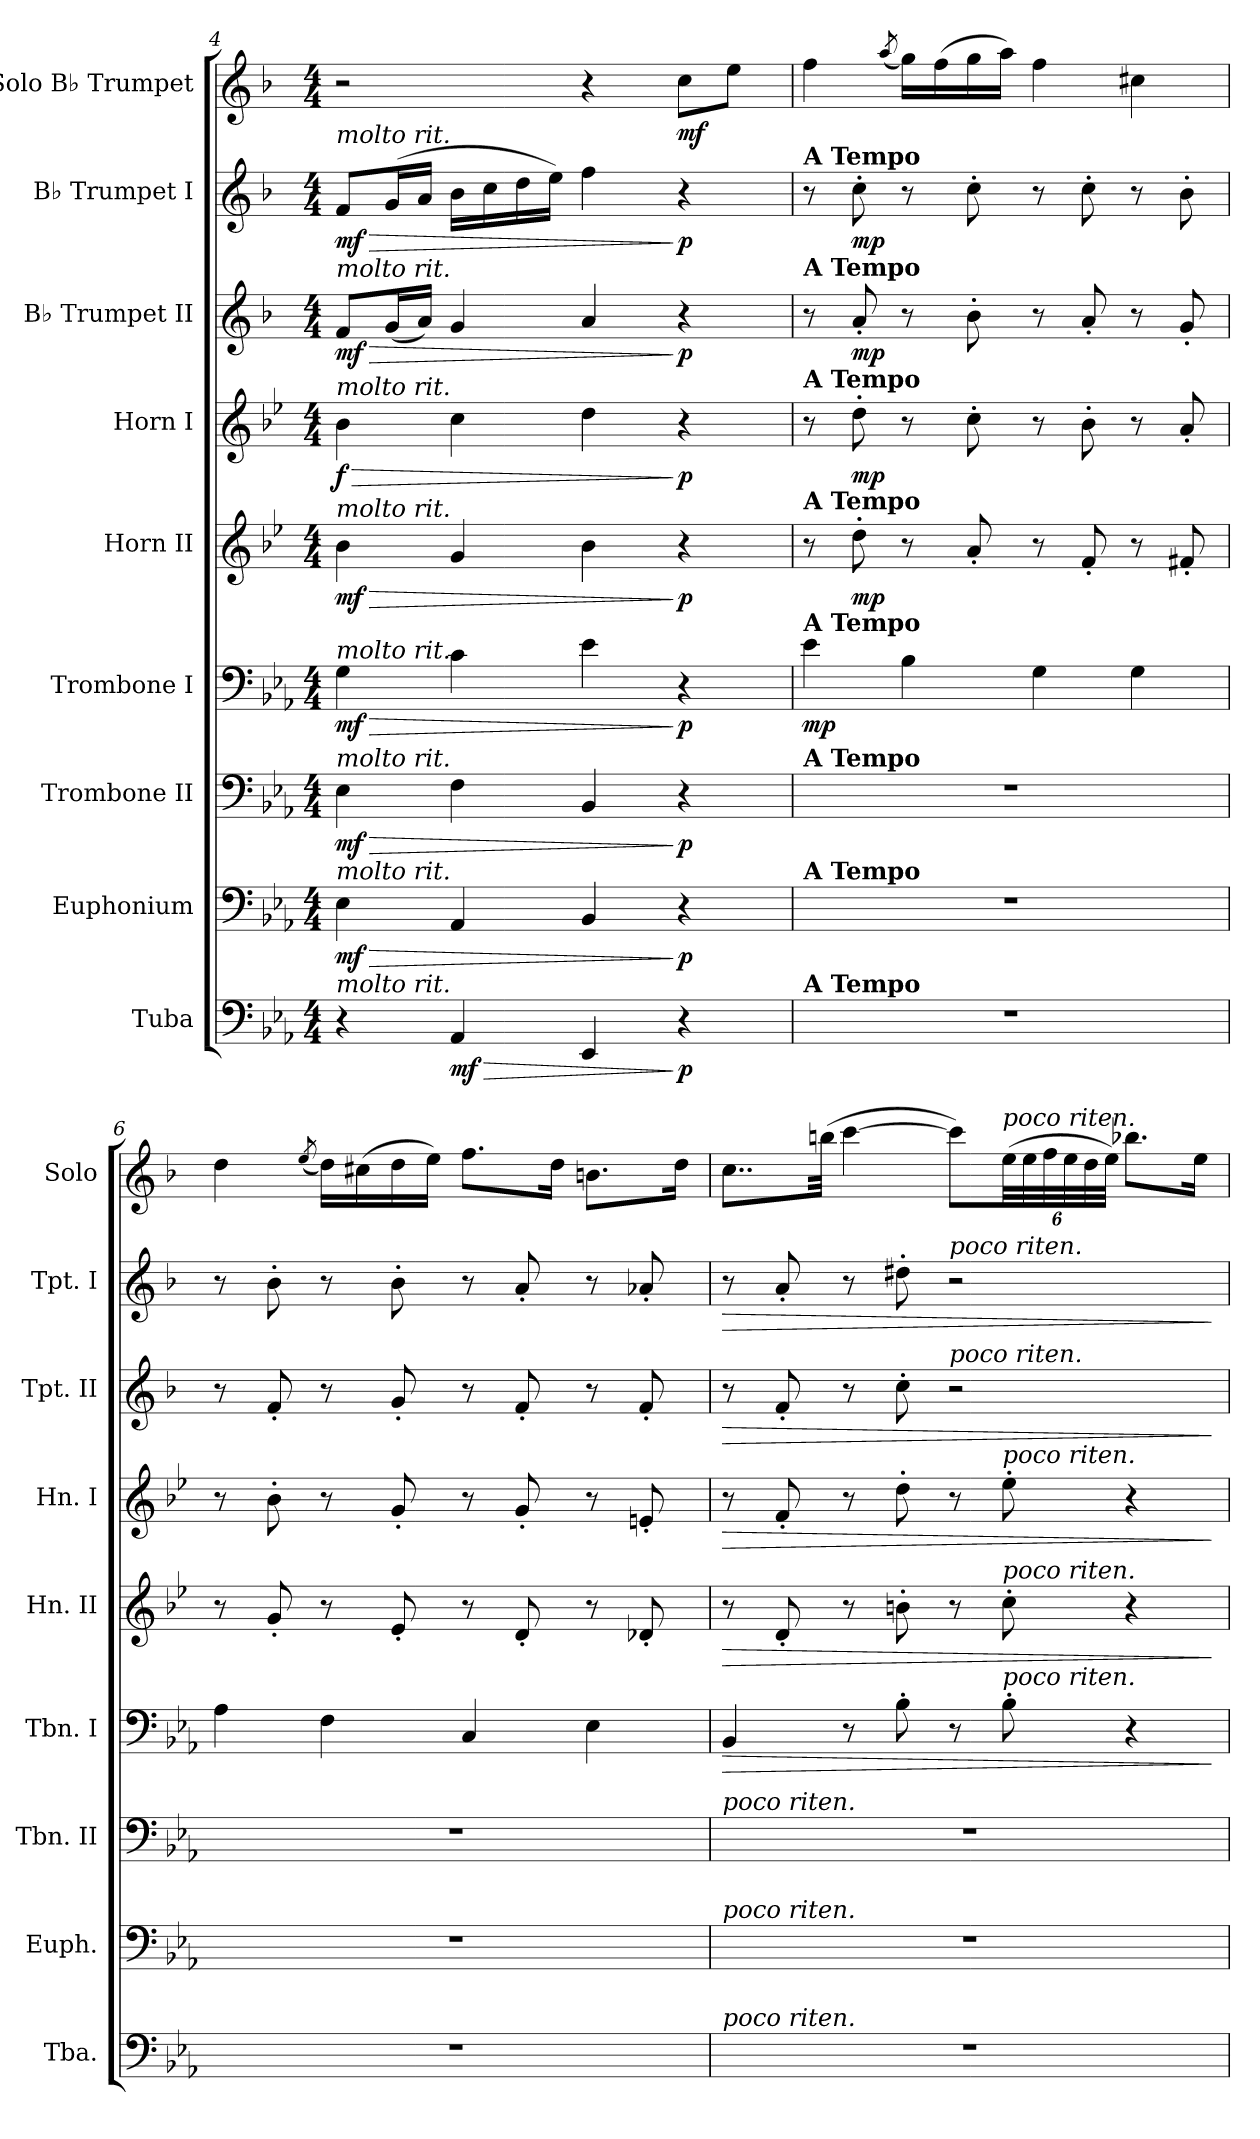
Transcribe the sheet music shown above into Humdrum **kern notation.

**kern	**dynam	**kern	**dynam	**kern	**dynam	**kern	**dynam	**kern	**dynam	**kern	**dynam	**kern	**dynam	**kern	**dynam	**kern	**dynam
*part9	*part9	*part8	*part8	*part7	*part7	*part6	*part6	*part5	*part5	*part4	*part4	*part3	*part3	*part2	*part2	*part1	*part1
*staff9	*staff9	*staff8	*staff8	*staff7	*staff7	*staff6	*staff6	*staff5	*staff5	*staff4	*staff4	*staff3	*staff3	*staff2	*staff2	*staff1	*staff1
*I"Tuba	*	*I"Euphonium	*	*I"Trombone II	*	*I"Trombone I	*	*I"Horn II	*	*I"Horn I	*	*I"B♭ Trumpet II	*	*I"B♭ Trumpet I	*	*I"Solo B♭ Trumpet	*
*I'Tba.	*	*I'Euph.	*	*I'Tbn. II	*	*I'Tbn. I	*	*I'Hn. II	*	*I'Hn. I	*	*I'Tpt. II	*	*I'Tpt. I	*	*I'Solo	*
*clefF4	*	*clefF4	*	*clefF4	*	*clefF4	*	*clefG2	*	*clefG2	*	*clefG2	*	*clefG2	*	*clefG2	*
*	*	*	*	*	*	*	*	*ITrd4c7	*	*ITrd4c7	*	*ITrd1c2	*	*ITrd1c2	*	*ITrd1c2	*
*k[b-e-a-]	*	*k[b-e-a-]	*	*k[b-e-a-]	*	*k[b-e-a-]	*	*k[b-e-a-]	*	*k[b-e-a-]	*	*k[b-e-a-]	*	*k[b-e-a-]	*	*k[b-e-a-]	*
*M4/4	*	*M4/4	*	*M4/4	*	*M4/4	*	*M4/4	*	*M4/4	*	*M4/4	*	*M4/4	*	*M4/4	*
=4	=4	=4	=4	=4	=4	=4	=4	=4	=4	=4	=4	=4	=4	=4	=4	=4	=4
!	!	!	!	!	!	!	!	!	!	!	!	!	!	!	!	!LO:TX:a:i:t=molto rit.	!
!	!	!	!	!	!	!	!	!	!	!	!	!	!	!LO:TX:a:i:t=molto rit.	!	!	!
!	!	!	!	!	!	!	!	!	!	!	!	!LO:TX:a:i:t=molto rit.	!	!	!	!	!
!	!	!	!	!	!	!	!	!	!	!LO:TX:a:i:t=molto rit.	!	!	!	!	!	!	!
!	!	!	!	!	!	!	!	!LO:TX:a:i:t=molto rit.	!	!	!	!	!	!	!	!	!
!	!	!	!	!	!	!LO:TX:a:i:t=molto rit.	!	!	!	!	!	!	!	!	!	!	!
!	!	!	!	!LO:TX:a:i:t=molto rit.	!	!	!	!	!	!	!	!	!	!	!	!	!
!	!	!LO:TX:a:i:t=molto rit.	!	!	!	!	!	!	!	!	!	!	!	!	!	!	!
!LO:TX:a:i:t=molto rit.	!	!	!	!	!	!	!	!	!	!	!	!	!	!	!	!	!
!	!	!	!LO:HP:b	!	!LO:HP:b	!	!LO:HP:b	!	!LO:HP:b	!	!LO:HP:b	!	!LO:HP:b	!	!LO:HP:b	!	!
!	!	!	!LO:DY:n=1:b	!	!LO:DY:n=1:b	!	!LO:DY:n=1:b	!	!LO:DY:n=1:b	!	!LO:DY:n=1:b	!	!LO:DY:n=1:b	!	!LO:DY:n=1:b	!	!
*	*	*	*	*	*	*	*	*	*	*	*	*	*	*	*	*^	*
*	*	*	*	*	*	*	*	*	*	*	*	*	*	*	*	*	*^	*
4r	.	4E-\	> mf	4E-\	> mf	4G\	> mf	4e-\	> mf	4e-\	> f	8e-/L	> mf	8e-/L	> mf	2r	8.ryy	4.ryy	.
.	.	.	.	.	.	.	.	.	.	.	.	(<16f/L	.	(>16f/L	.	.	.	.	.
*	*	*	*	*	*	*	*	*	*	*	*	*	*	*	*	*MM60	*	*	*
.	.	.	.	.	.	.	.	.	.	.	.	16g/JJ)	.	16g/JJ	.	.	2ryy	.	.
!	!LO:HP:b	!	!	!	!	!	!	!	!	!	!	!	!	!	!	!	!	!	!
!	!LO:DY:n=1:b	!	!	!	!	!	!	!	!	!	!	!	!	!	!	!	!	!	!
4AA-/	> mf	4AA-/	.	4F\	.	4c\	.	4c/	.	4f\	.	4f/	.	16a-\LL	.	.	.	.	.
.	.	.	.	.	.	.	.	.	.	.	.	.	.	16b-\	.	.	.	.	.
*	*	*	*	*	*	*	*	*	*	*	*	*	*	*	*	*MM50	*	*	*
.	.	.	.	.	.	.	.	.	.	.	.	.	.	16cc\	.	.	.	2ryy	.
.	.	.	.	.	.	.	.	.	.	.	.	.	.	16dd\JJ)	.	.	.	.	.
*	*	*	*	*	*	*	*	*	*	*	*	*	*	*	*	*MM35	*	*	*
4EE-/	.	4BB-/	.	4BB-/	.	4e-\	.	4e-\	.	4g\	.	4g/	.	4ee-\	.	4r	.	.	.
.	.	.	.	.	.	.	.	.	.	.	.	.	.	.	.	.	4ryy	.	.
*	*	*	*	*	*	*	*	*	*	*	*	*	*	*	*	*MM30	*	*	*
!	!LO:DY:n=2:b	!	!LO:DY:n=2:b	!	!LO:DY:n=2:b	!	!LO:DY:n=2:b	!	!LO:DY:n=2:b	!	!LO:DY:n=2:b	!	!LO:DY:n=2:b	!	!LO:DY:n=2:b	!	!	!	!LO:DY:b
4r	] p	4r	] p	4r	] p	4r	] p	4r	] p	4r	] p	4r	] p	4r	] p	8b-\L	.	.	mf
.	.	.	.	.	.	.	.	.	.	.	.	.	.	.	.	8dd\J	.	8ryy	.
.	.	.	.	.	.	.	.	.	.	.	.	.	.	.	.	.	16ryy	.	.
*	*	*	*	*	*	*	*	*	*	*	*	*	*	*	*	*v	*v	*v	*
=5	=5	=5	=5	=5	=5	=5	=5	=5	=5	=5	=5	=5	=5	=5	=5	=5	=5
!!LO:REH:place=s1:a:B:fs=14:t=5
*	*	*	*	*	*	*	*	*	*	*	*	*	*	*	*	*MM70	*
*	*	*	*	*	*	*	*	*	*	*	*	*	*	*	*	*^	*
*	*	*	*	*	*	*	*	*	*	*	*	*	*	*	*	*	*^	*
!	!	!	!	!	!	!	!	!	!	!	!	!	!	!	!	!LO:TX:a:B:t=A Tempo	!	!	!
!	!	!	!	!	!	!	!	!	!	!	!	!	!	!LO:TX:a:B:t=A Tempo	!	!	!	!	!
!	!	!	!	!	!	!	!	!	!	!	!	!LO:TX:a:B:t=A Tempo	!	!	!	!	!	!	!
!	!	!	!	!	!	!	!	!	!	!LO:TX:a:B:t=A Tempo	!	!	!	!	!	!	!	!	!
!	!	!	!	!	!	!	!	!LO:TX:a:B:t=A Tempo	!	!	!	!	!	!	!	!	!	!	!
!	!	!	!	!	!	!LO:TX:a:B:t=A Tempo	!	!	!	!	!	!	!	!	!	!	!	!	!
!	!	!	!	!LO:TX:a:B:t=A Tempo	!	!	!	!	!	!	!	!	!	!	!	!	!	!	!
!	!	!LO:TX:a:B:t=A Tempo	!	!	!	!	!	!	!	!	!	!	!	!	!	!	!	!	!
!LO:TX:a:B:t=A Tempo	!	!	!	!	!	!	!	!	!	!	!	!	!	!	!	!	!	!	!
!	!	!	!	!	!	!	!LO:DY:b	!	!	!	!	!	!	!	!	!	!	!	!
*	*	*	*	*	*	*	*	*	*	*	*	*	*	*	*	*v	*v	*v	*
1r	.	1r	.	1r	.	4e-\	mp	8r	.	8r	.	8r	.	8r	.	4ee-\	.
!	!	!	!	!	!	!	!	!	!LO:DY:b	!	!LO:DY:b	!	!LO:DY:b	!	!LO:DY:b	!	!
.	.	.	.	.	.	.	.	8g'\	mp	8g'\	mp	8g'/	mp	8b-'\	mp	.	.
.	.	.	.	.	.	.	.	.	.	.	.	.	.	.	.	(<8qgg/	.
.	.	.	.	.	.	4B-\	.	8r	.	8r	.	8r	.	8r	.	16ff\LL)	.
.	.	.	.	.	.	.	.	.	.	.	.	.	.	.	.	(>16ee-\	.
.	.	.	.	.	.	.	.	8d'/	.	8f'\	.	8a-'\	.	8b-'\	.	16ff\	.
.	.	.	.	.	.	.	.	.	.	.	.	.	.	.	.	16gg\JJ)	.
.	.	.	.	.	.	4G\	.	8r	.	8r	.	8r	.	8r	.	4ee-\	.
.	.	.	.	.	.	.	.	8B-'/	.	8e-'\	.	8g'/	.	8b-'\	.	.	.
.	.	.	.	.	.	4G\	.	8r	.	8r	.	8r	.	8r	.	4bn\	.
.	.	.	.	.	.	.	.	8Bn'/	.	8d'/	.	8f'/	.	8a-'\	.	.	.
!!LO:PB:g=z
=6	=6	=6	=6	=6	=6	=6	=6	=6	=6	=6	=6	=6	=6	=6	=6	=6	=6
1r	.	1r	.	1r	.	4A-\	.	8r	.	8r	.	8r	.	8r	.	4cc\	.
.	.	.	.	.	.	.	.	8c'/	.	8e-'\	.	8e-'/	.	8a-'\	.	.	.
.	.	.	.	.	.	.	.	.	.	.	.	.	.	.	.	(<8qdd/	.
.	.	.	.	.	.	4F\	.	8r	.	8r	.	8r	.	8r	.	16cc\LL)	.
.	.	.	.	.	.	.	.	.	.	.	.	.	.	.	.	(>16bn\	.
.	.	.	.	.	.	.	.	8A-'/	.	8c'/	.	8f'/	.	8a-'\	.	16cc\	.
.	.	.	.	.	.	.	.	.	.	.	.	.	.	.	.	16dd\JJ)	.
.	.	.	.	.	.	4C/	.	8r	.	8r	.	8r	.	8r	.	8.ee-\L	.
.	.	.	.	.	.	.	.	8G'/	.	8c'/	.	8e-'/	.	8g'/	.	.	.
.	.	.	.	.	.	.	.	.	.	.	.	.	.	.	.	16cc\Jk	.
.	.	.	.	.	.	4E-\	.	8r	.	8r	.	8r	.	8r	.	8.an\L	.
.	.	.	.	.	.	.	.	8G-X'/	.	8An'/	.	8e-'/	.	8g-X'/	.	.	.
.	.	.	.	.	.	.	.	.	.	.	.	.	.	.	.	16cc\Jk	.
=7	=7	=7	=7	=7	=7	=7	=7	=7	=7	=7	=7	=7	=7	=7	=7	=7	=7
!	!	!	!	!LO:TX:a:i:t=poco riten.	!	!	!	!	!	!	!	!	!	!	!	!	!
!	!	!LO:TX:a:i:t=poco riten.	!	!	!	!	!	!	!	!	!	!	!	!	!	!	!
!LO:TX:a:i:t=poco riten.	!	!	!	!	!	!	!	!	!	!	!	!	!	!	!	!	!
!	!	!	!	!	!	!	!LO:HP:b	!	!LO:HP:b	!	!LO:HP:b	!	!LO:HP:b	!	!LO:HP:b	!	!
1r	.	1r	.	1r	.	4BB-/	>	8r	>	8r	>	8r	>	8r	>	8..b-\L	.
.	.	.	.	.	.	.	.	8G'/	.	8B-'/	.	8e-'/	.	8g'/	.	.	.
.	.	.	.	.	.	.	.	.	.	.	.	.	.	.	.	(>32aan\Jkk	.
.	.	.	.	.	.	8r	.	8r	.	8r	.	8r	.	8r	.	[4bb-\	.
.	.	.	.	.	.	8B-'\	.	8en'\	.	8g'\	.	8b-'\	.	8cc#X'\	.	.	.
!	!	!	!	!	!	!	!	!	!	!	!	!	!	!LO:TX:a:i:t=poco riten.	!	!	!
!	!	!	!	!	!	!	!	!	!	!	!	!LO:TX:a:i:t=poco riten.	!	!	!	!	!
.	.	.	.	.	.	8r	.	8r	.	8r	.	2r	.	2r	.	8bb-\L])	.
*	*	*	*	*	*	*	*	*	*	*	*	*	*	*	*	*Xbrackettup	*
*	*	*	*	*	*	*	*	*	*	*	*	*	*	*	*	*MM20	*
!	!	!	!	!	!	!	!	!	!	!	!	!	!	!	!	!LO:TX:a:i:t=poco riten.	!
!	!	!	!	!	!	!	!	!	!	!LO:TX:a:i:t=poco riten.	!	!	!	!	!	!	!
!	!	!	!	!	!	!	!	!LO:TX:a:i:t=poco riten.	!	!	!	!	!	!	!	!	!
!	!	!	!	!	!	!LO:TX:a:i:t=poco riten.	!	!	!	!	!	!	!	!	!	!	!
.	.	.	.	.	.	8B-'\	.	8f'\	.	8a-'\	.	.	.	.	.	(>48dd\LL	.
*	*	*	*	*	*	*	*	*	*	*	*	*	*	*	*	*MM50	*
.	.	.	.	.	.	.	.	.	.	.	.	.	.	.	.	48dd\	.
.	.	.	.	.	.	.	.	.	.	.	.	.	.	.	.	48ee-\	.
.	.	.	.	.	.	.	.	.	.	.	.	.	.	.	.	48dd\	.
*	*	*	*	*	*	*	*	*	*	*	*	*	*	*	*	*MM30	*
.	.	.	.	.	.	.	.	.	.	.	.	.	.	.	.	48cc\	.
*	*	*	*	*	*	*	*	*	*	*	*	*	*	*	*	*MM30	*
.	.	.	.	.	.	.	.	.	.	.	.	.	.	.	.	48dd\JJJ)	.
.	.	.	.	.	.	4r	.	4r	.	4r	.	.	.	.	.	8.aa-X\L	.
*	*	*	*	*	*	*	*	*	*	*	*	*	*	*	*	*MM40	*
.	.	.	.	.	.	.	.	.	.	.	.	.	.	.	.	16dd\Jk	.
.	.	.	.	.	.	.	]	.	]	.	]	.	]	.	]	.	.
=	=	=	=	=	=	=	=	=	=	=	=	=	=	=	=	=	=
*-	*-	*-	*-	*-	*-	*-	*-	*-	*-	*-	*-	*-	*-	*-	*-	*-	*-
